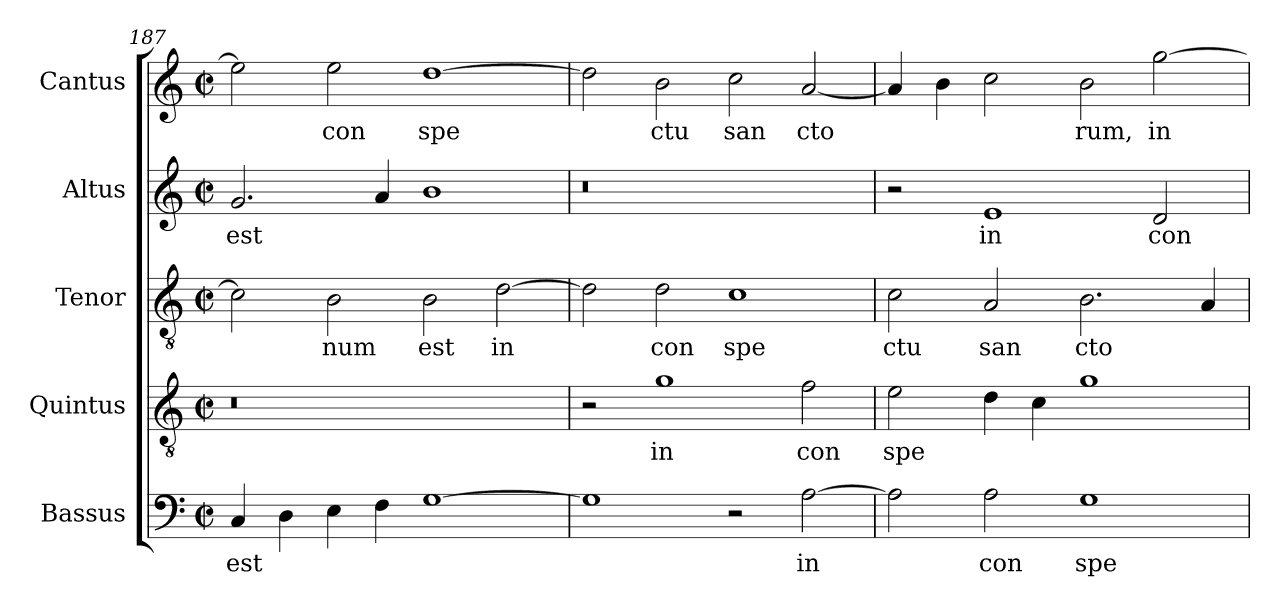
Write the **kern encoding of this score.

**kern	**text	**kern	**text	**kern	**text	**kern	**text	**kern	**text
*part5	*part5	*part4	*part4	*part3	*part3	*part2	*part2	*part1	*part1
*staff5	*staff5	*staff4	*staff4	*staff3	*staff3	*staff2	*staff2	*staff1	*staff1
*I"Bassus	*	*I"Quintus	*	*I"Tenor	*	*I"Altus	*	*I"Cantus	*
*clefF4	*	*clefGv2	*	*clefGv2	*	*clefG2	*	*clefG2	*
*M2/2	*	*M2/2	*	*M2/2	*	*M2/2	*	*M2/2	*
*met(c|)	*	*met(c|)	*	*met(c|)	*	*met(c|)	*	*met(c|)	*
=187	=187	=187	=187	=187	=187	=187	=187	=187	=187
!	!LO:LY:b	!	!	!	!	!	!LO:LY:b	!	!
4C/	est	0r	.	2c\]	.	2.g/	est	2ee\]	.
4D\	.	.	.	.	.	.	.	.	.
!	!	!	!	!	!LO:LY:b:cj	!	!	!	!LO:LY:b:cj
4E\	.	.	.	2B\	num	.	.	2ee\	con
4F\	.	.	.	.	.	4a/	.	.	.
!	!	!	!	!	!LO:LY:b:cj	!	!	!	!LO:LY:b:cj
[>1G	.	.	.	2B\	est	1b	.	[>1dd	spe
!	!	!	!	!	!LO:LY:b:cj	!	!	!	!
.	.	.	.	[>2d\	in	.	.	.	.
=188	=188	=188	=188	=188	=188	=188	=188	=188	=188
1G]	.	2r	.	2d\]	.	0r	.	2dd\]	.
!	!	!	!LO:LY:b:cj	!	!LO:LY:b:cj	!	!	!	!LO:LY:b:cj
.	.	1g	in	2d\	con	.	.	2b\	ctu
!	!	!	!	!	!LO:LY:b:cj	!	!	!	!LO:LY:b:cj
2r	.	.	.	1c	spe	.	.	2cc\	san
!	!LO:LY:b:cj	!	!LO:LY:b:cj	!	!	!	!	!	!LO:LY:b
[>2A\	in	2f\	con	.	.	.	.	[>2a/	cto
!!LO:PB:g=z
=189	=189	=189	=189	=189	=189	=189	=189	=189	=189
!	!	!	!LO:LY:b	!	!LO:LY:b:cj	!	!	!	!
2A\]	.	2e\	spe	2c\	ctu	2r	.	4a/]	.
.	.	.	.	.	.	.	.	4b\	.
!	!LO:LY:b:cj	!	!	!	!LO:LY:b:cj	!	!LO:LY:b:cj	!	!
2A\	con	4d\	.	2A/	san	1e	in	2cc\	.
.	.	4c\	.	.	.	.	.	.	.
!	!LO:LY:b:cj	!	!	!	!LO:LY:b	!	!	!	!LO:LY:b:cj
1G	spe	1g	.	2.B\	cto	.	.	2b\	rum,
!	!	!	!	!	!	!	!LO:LY:b:cj	!	!LO:LY:b:cj
.	.	.	.	.	.	2d/	con	[>2gg\	in
.	.	.	.	4A/	.	.	.	.	.
=	=	=	=	=	=	=	=	=	=
*-	*-	*-	*-	*-	*-	*-	*-	*-	*-
